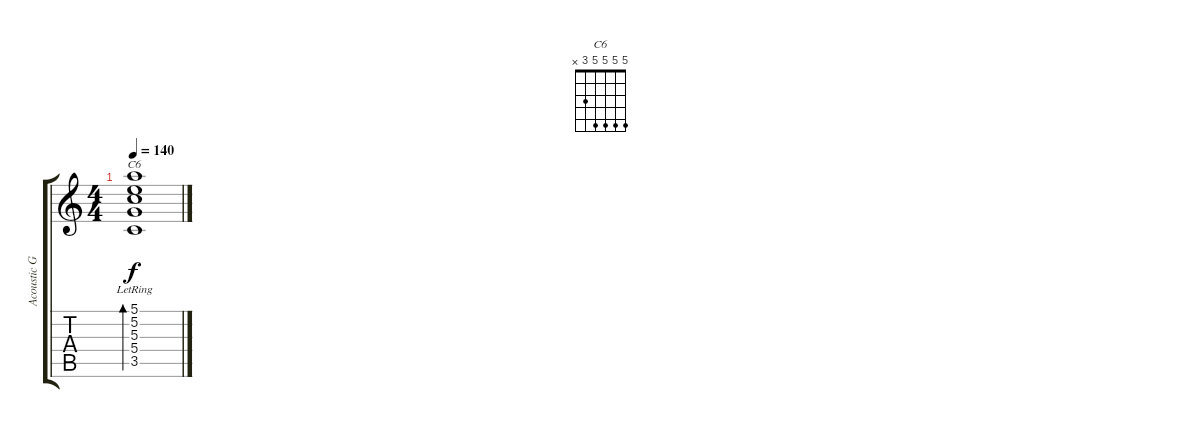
\track ("Acoustic Guitar" "Acoustic G") {instrument acousticguitarnylon}
\staff {score tabs}
\tuning (E4 B3 G3 D3 A2 E2) {hide}
\chord ("C6" 5 5 5 5 3 x)
\ts (4 4)
\tempo 140
\clef g2
\ks c
(5.1{lr} 5.2{lr} 5.3{lr} 5.4{lr} 3.5{lr}).1{bd 240 ch "C6" dy f}
